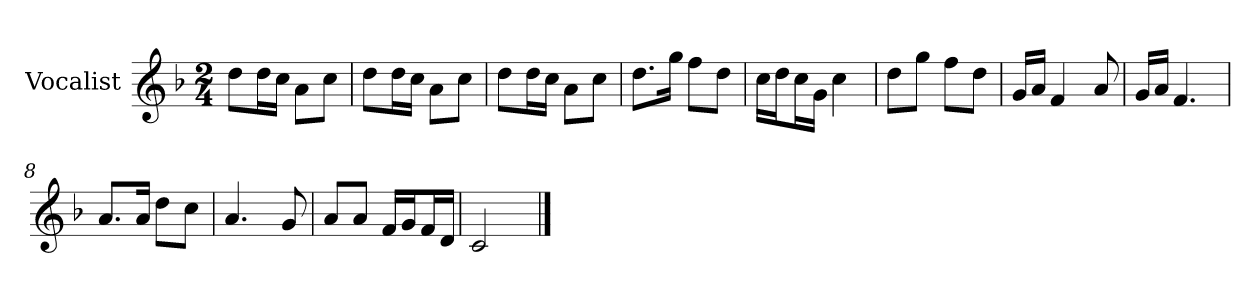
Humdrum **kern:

**kern
*part1
*staff1
*I"Vocalist
*k[b-]
*F:
*M2/4
=
8ddL
16ddL
16ccJJ
8aL
8ccJ
=1
8ddL
16ddL
16ccJJ
8aL
8ccJ
=2
8ddL
16ddL
16ccJJ
8aL
8ccJ
=3
8.ddL
16ggJk
8ffL
8ddJ
=4
16ccLL
16ddJ
16ccL
16gJJ
4cc
=5
8ddL
8ggJ
8ffL
8ddJ
=6
16gLL
16aJJ
4f
8a
=7
16gLL
16aJJ
4.f
=8
8.aL
16aJk
8ddL
8ccJ
=9
4.a
8g
=10
8aL
8aJ
16fLL
16gJ
16fL
16dJJ
=11
2c
==
*-
